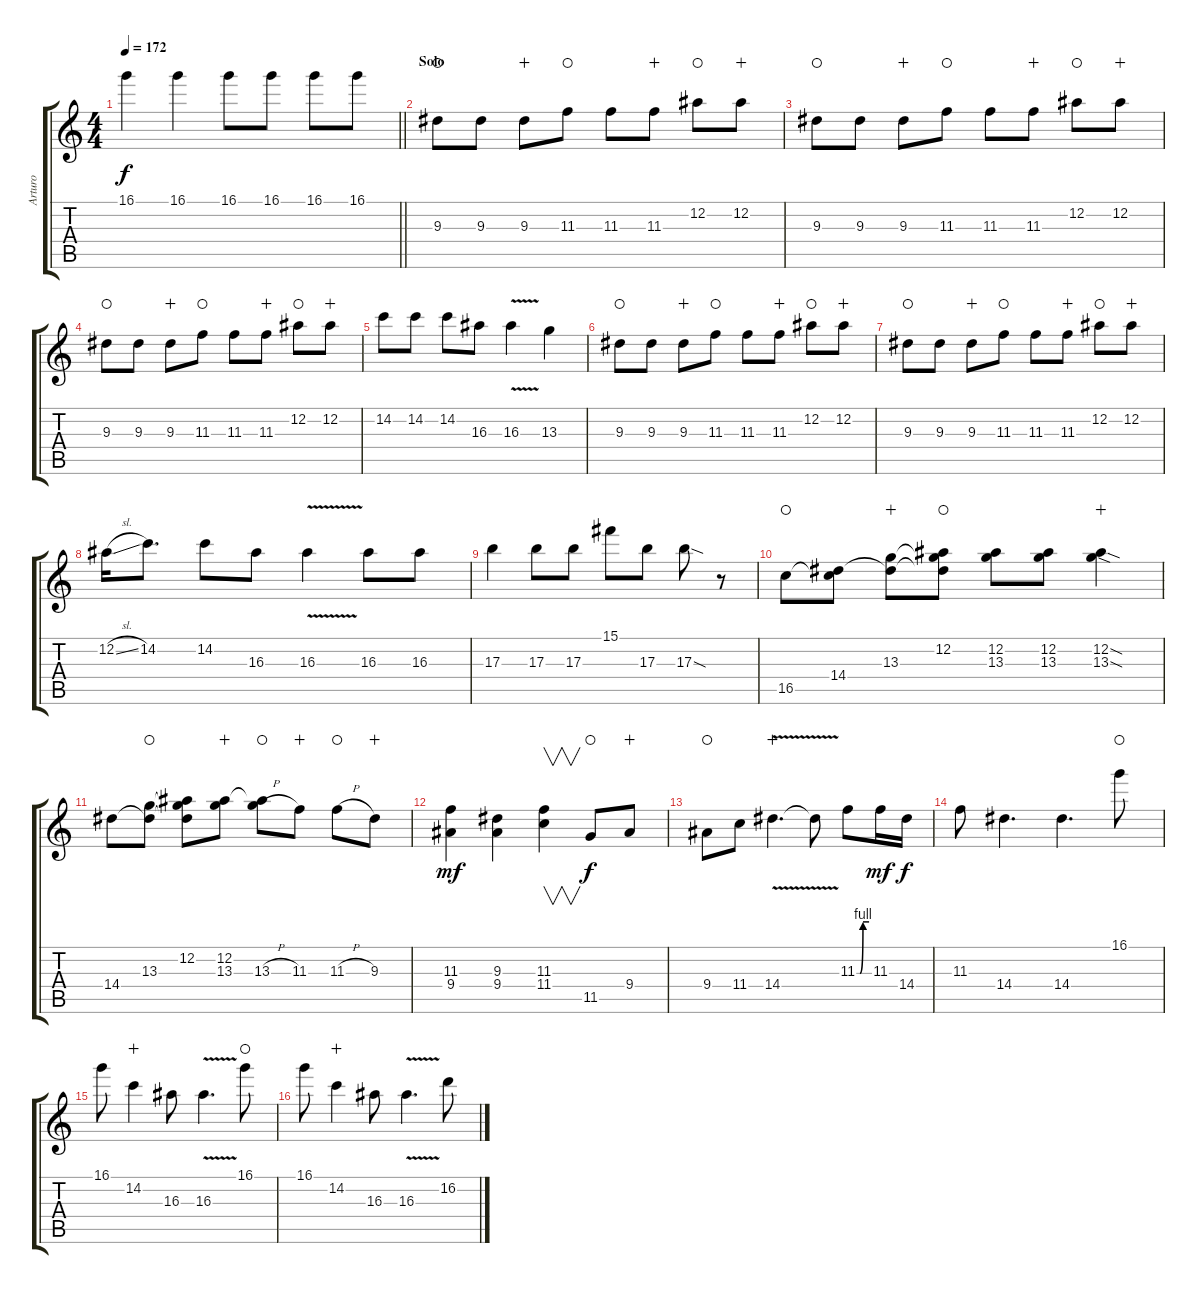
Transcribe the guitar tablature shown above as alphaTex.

\track ("Arturo" "Arturo") {instrument electricguitarjazz}
\staff {score tabs}
\tuning (Eb4 Bb3 Gb3 Db3 Ab2 Eb2) {hide}
\ts (4 4)
\tempo 172
\clef g2
\barLineRight lightlight
\ks c
16.1.4{dy f} 16.1.4 16.1.8 16.1.8 16.1.8 16.1.8 |
\section ("" "Solo")
9.3.8{volume 15 balance 4 instrument distortionguitar waho} 9.3.8 9.3.8{wahc} 11.3.8{waho} 11.3.8 11.3.8{wahc} 12.2.8{waho} 12.2.8{wahc} |
9.3.8{waho} 9.3.8 9.3.8{wahc} 11.3.8{waho} 11.3.8 11.3.8{wahc} 12.2.8{waho} 12.2.8{wahc} |
9.3.8{waho} 9.3.8 9.3.8{wahc} 11.3.8{waho} 11.3.8 11.3.8{wahc} 12.2.8{waho} 12.2.8{wahc} |
14.2.8 14.2.8 14.2.8 16.3.8 16.3{v}.4 13.3.4 |
9.3.8{waho} 9.3.8 9.3.8{wahc} 11.3.8{waho} 11.3.8 11.3.8{wahc} 12.2.8{waho} 12.2.8{wahc} |
9.3.8{waho} 9.3.8 9.3.8{wahc} 11.3.8{waho} 11.3.8 11.3.8{wahc} 12.2.8{waho} 12.2.8{wahc} |
12.2{sl}.16 14.2.8{d} 14.2.8 16.3.8 16.3{v}.4 16.3.8 16.3.8 |
17.3.4 17.3.8 17.3.8 15.1.8 17.3.8 17.3{sod}.8 r.8 |
16.5.8{waho} (14.4 16.5{t}).8 (13.3 14.4{t}).8{wahc} (12.2 13.3{t} 14.4{t}).8{waho} (12.2 13.3).8 (12.2 13.3).8 (12.2{sod} 13.3{sod}).4{wahc} |
14.4.8 (13.3 14.4{t}).8{waho} (12.2 13.3{t} 14.4{t}).8 (12.2 13.3).8{wahc} (12.2{t} 13.3{h}).8{waho} 11.3.8{wahc} 11.3{h}.8{waho} 9.3.8{wahc} |
(11.3 9.4).4{dy mf} (9.3 9.4).4 (11.3 11.4).4{v} 11.5.8{dy f waho} 9.4.8{wahc} |
9.4.8{waho} 11.4.8 14.4{v}.4{d wahc} 14.4{t}.8 11.3{be (custom 0 0 15 0 30 4 60 4)}.8 11.3.16{dy mf} 14.4.16{dy f} |
11.3.8 14.4.4{d} 14.4.4{d} 16.1.8{waho} |
16.1.8 14.2.4{wahc} 16.3.8 16.3{v}.4{d} 16.1.8{waho} |
16.1.8 14.2.4{wahc} 16.3.8 16.3{v}.4{d} 16.2.8
